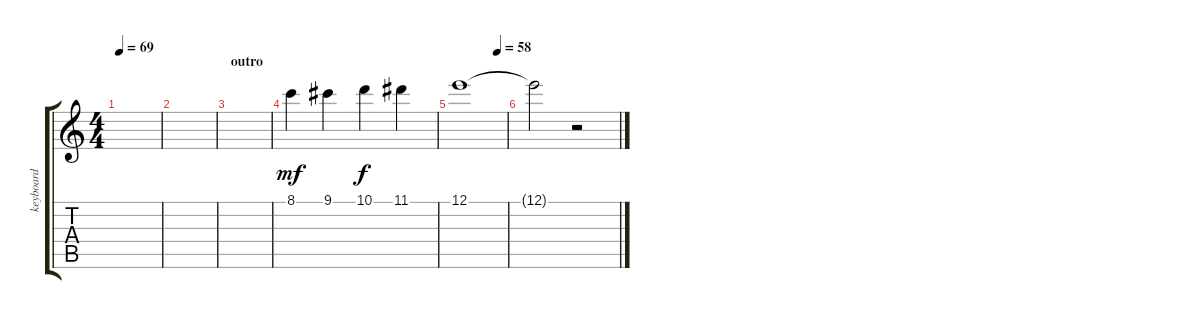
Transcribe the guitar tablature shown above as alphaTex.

\track ("keyboard" "keyboard") {instrument rockorgan}
\staff {score tabs}
\tuning (E5 B4 G4 D4 A3 E3) {hide}
\ts (4 4)
\tempo 69
\clef g2
\ks c
|
|
\section ("" "outro")
|
8.1.4{dy mf volume 9} 9.1.4 10.1.4{dy f} 11.1.4 |
\tempo (58 0.8125)
12.1.1 |
12.1{t}.2 r.2
